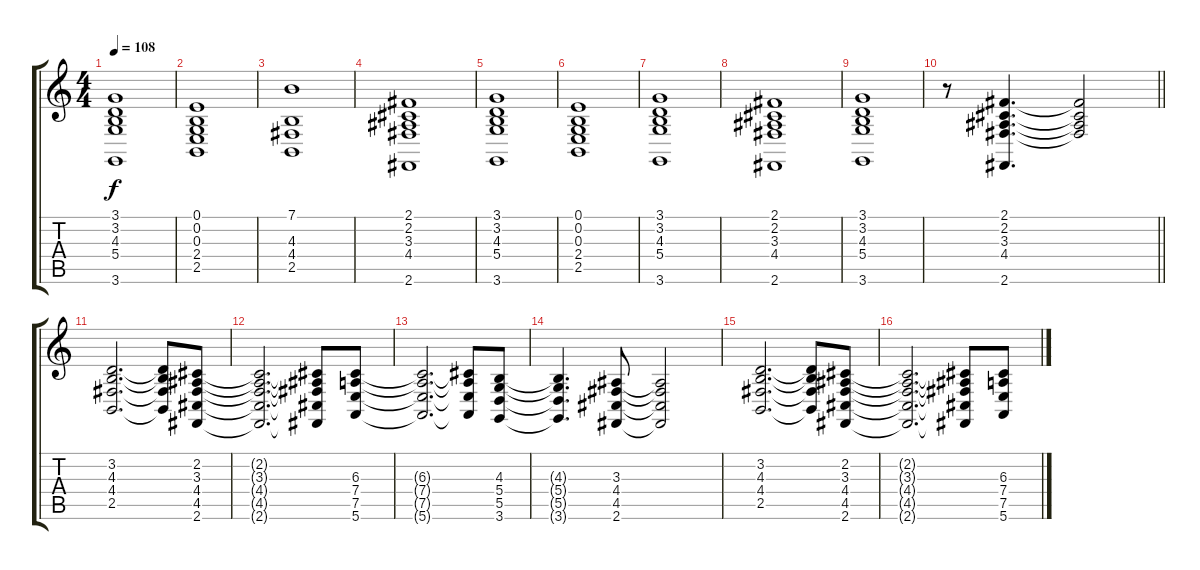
\track "" {instrument stringensemble1}
\staff {score tabs}
\tuning (E4 B3 G3 D3 A2 E2) {hide}
\ts (4 4)
\tempo 108
\clef g2
\ks c
(3.1 3.2 4.3 5.4 3.6).1{dy f} |
(0.1 0.2 0.3 2.4 2.5).1 |
(7.1 4.3 4.4 2.5).1 |
(2.1 2.2 3.3 4.4 2.6).1 |
(3.1 3.2 4.3 5.4 3.6).1 |
(0.1 0.2 0.3 2.4 2.5).1 |
(3.1 3.2 4.3 5.4 3.6).1 |
(2.1 2.2 3.3 4.4 2.6).1 |
(3.1 3.2 4.3 5.4 3.6).1 |
\barLineRight lightlight
r.8 (2.1 2.2 3.3 4.4 2.6).4{d} (2.1{t} 2.2{t} 3.3{t} 4.4{t}).2 |
\section ("" "")
(3.2 4.3 4.4 2.5).2{d} (3.2{t} 4.3{t} 4.4{t} 2.5{t}).8 (2.2 3.3 4.4 4.5 2.6).8 |
(2.2{t} 3.3{t} 4.4{t} 4.5{t} 2.6{t}).2{d} (2.2{t} 3.3{t} 4.4{t} 4.5{t} 2.6{t}).8 (6.3 7.4 7.5 5.6).8 |
(6.3{t} 7.4{t} 7.5{t} 5.6{t}).2{d} (6.3{t} 7.4{t} 7.5{t} 5.6{t}).8 (4.3 5.4 5.5 3.6).8 |
(4.3{t} 5.4{t} 5.5{t} 3.6{t}).4{d} (3.3 4.4 4.5 2.6).8 (3.3{t} 4.4{t} 4.5{t} 2.6{t}).2 |
(3.2 4.3 4.4 2.5).2{d} (3.2{t} 4.3{t} 4.4{t} 2.5{t}).8 (2.2 3.3 4.4 4.5 2.6).8 |
(2.2{t} 3.3{t} 4.4{t} 4.5{t} 2.6{t}).2{d} (2.2{t} 3.3{t} 4.4{t} 4.5{t} 2.6{t}).8 (6.3 7.4 7.5 5.6).8
